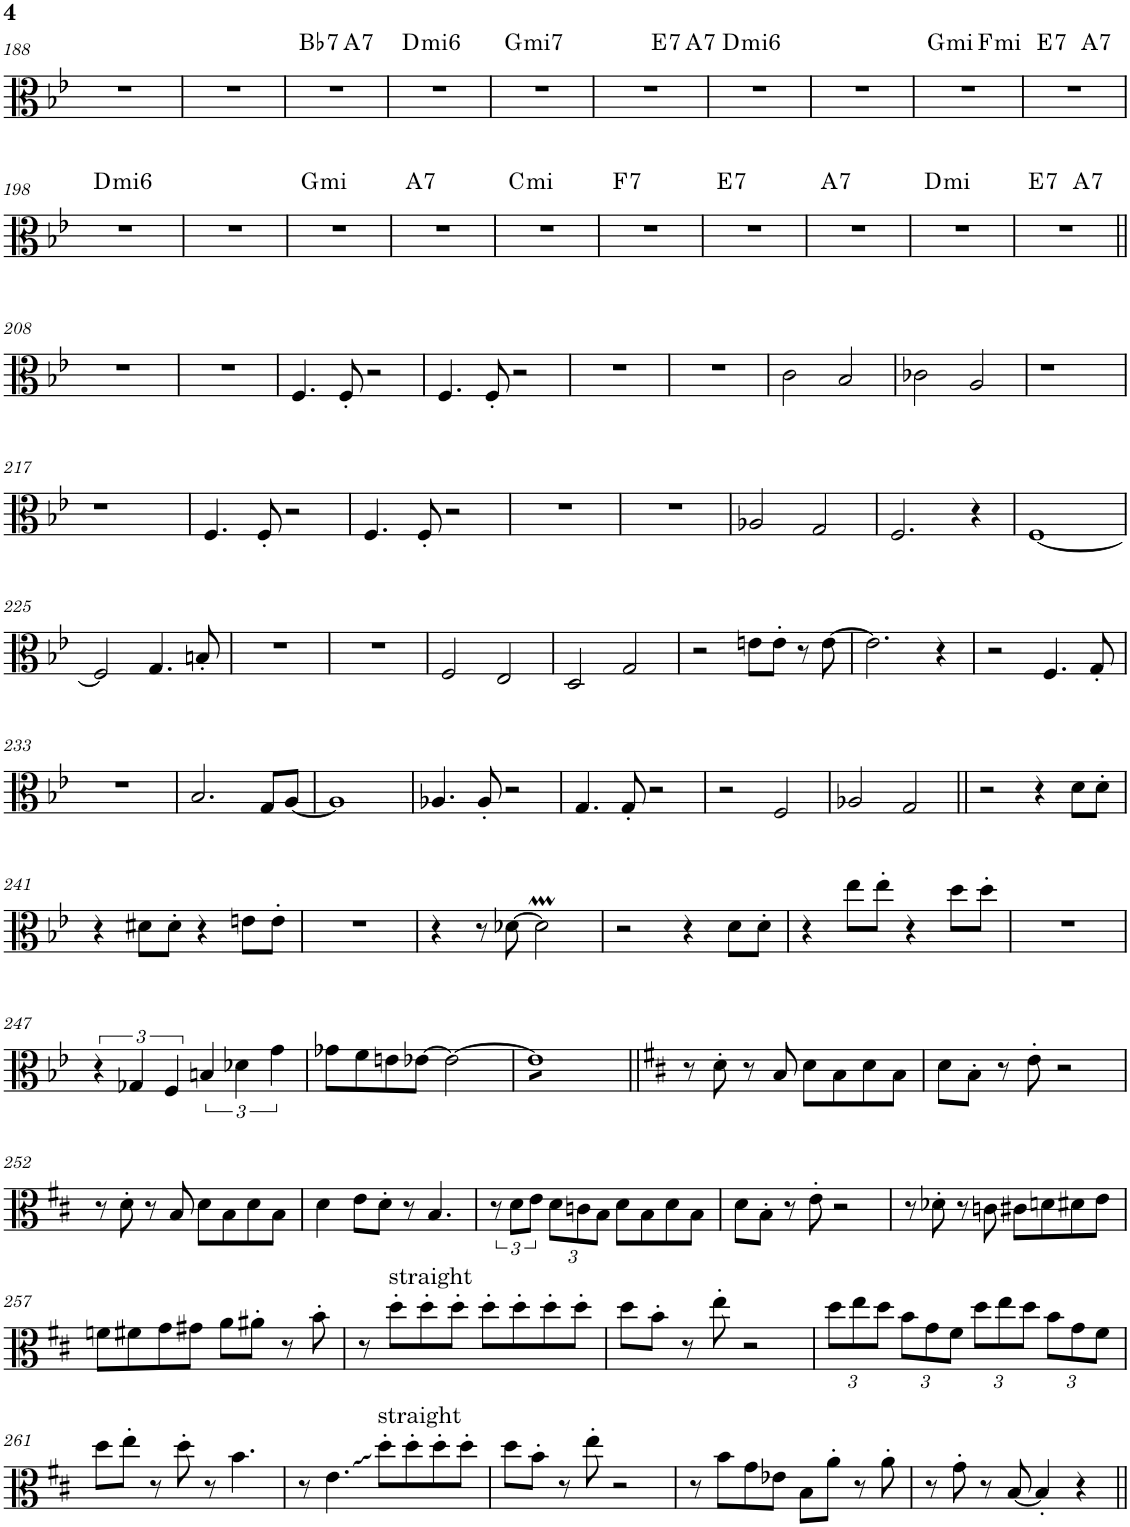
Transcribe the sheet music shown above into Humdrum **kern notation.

**kern	**harte
*part1	*part1
*staff1	*
*I"Viola	*
*I'Vla	*
!!LO:PB:g=z
*clefC3	*
*k[b-e-]	*
*M4/4	*
=188	=188
1r	.
=189	=189
1r	.
=190	=190
!	!LO:H:kt=7
*^	*
1r	2ryy	Bb:7
!	!	!LO:H:kt=7
.	2ryy	A:7
=191	=191	=191
!	!	!LO:H:kt=mi6
*v	*v	*
1r	D:min6
=192	=192
!	!LO:H:kt=mi7
1r	G:min7
=193	=193
*^	*
*	*^	*
1r	2ryy	2.ryy	.
!	!	!	!LO:H:kt=7
.	2ryy	.	E:7
!	!	!	!LO:H:kt=7
.	.	4ryy	A:7
=194	=194	=194	=194
!	!	!	!LO:H:kt=mi6
*v	*v	*v	*
1r	D:min6
=195	=195
1r	.
=196	=196
!	!LO:H:kt=mi
*^	*
1r	2ryy	G:min
!	!	!LO:H:kt=mi
.	2ryy	F:min
=197	=197	=197
!	!	!LO:H:kt=7
1r	2ryy	E:7
!	!	!LO:H:kt=7
.	2ryy	A:7
!!LO:LB:g=z	!!
=198	=198	=198
!	!	!LO:H:kt=mi6
*v	*v	*
1r	D:min6
=199	=199
1r	.
=200	=200
!	!LO:H:kt=mi
1r	G:min
=201	=201
!	!LO:H:kt=7
1r	A:7
=202	=202
!	!LO:H:kt=mi
1r	C:min
=203	=203
!	!LO:H:kt=7
1r	F:7
=204	=204
!	!LO:H:kt=7
1r	E:7
=205	=205
!	!LO:H:kt=7
1r	A:7
=206	=206
!	!LO:H:kt=mi
1r	D:min
=207	=207
!	!LO:H:kt=7
*^	*
1r	2ryy	E:7
!	!	!LO:H:kt=7
.	2ryy	A:7
*v	*v	*
!!LO:LB:g=z
=208||	=208||
1r	.
=209	=209
1r	.
=210	=210
4.F/	.
8F'/	.
2r	.
=211	=211
4.F/	.
8F'/	.
2r	.
=212	=212
1r	.
=213	=213
1r	.
=214	=214
2c\	.
2B-/	.
=215	=215
2c-X\	.
2A/	.
=216	=216
1r	.
!!LO:LB:g=z
=217	=217
1r	.
=218	=218
4.F/	.
8F'/	.
2r	.
=219	=219
4.F/	.
8F'/	.
2r	.
=220	=220
1r	.
=221	=221
1r	.
=222	=222
2A-X/	.
2G/	.
=223	=223
2.F/	.
4r	.
=224	=224
[1F	.
!!LO:LB:g=z
=225	=225
2F/]	.
4.G/	.
8Bn'/	.
=226	=226
1r	.
=227	=227
1r	.
=228	=228
2F/	.
2E-/	.
=229	=229
2D/	.
2G/	.
=230	=230
2r	.
8en\L	.
8e'\J	.
8r	.
[8e\	.
=231	=231
2.e\]	.
4r	.
=232	=232
2r	.
4.F/	.
8G'/	.
!!LO:LB:g=z
=233	=233
1r	.
=234	=234
2.B-/	.
8G/L	.
[8A/J	.
=235	=235
1A]	.
=236	=236
4.A-X/	.
8A-'/	.
2r	.
=237	=237
4.G/	.
8G'/	.
2r	.
=238	=238
2r	.
2F/	.
=239	=239
2A-X/	.
2G/	.
=240||	=240||
2r	.
4r	.
8d\L	.
8d'\J	.
!!LO:LB:g=z
=241	=241
4r	.
8d#X\L	.
8d#'\J	.
4r	.
8en\L	.
8e'\J	.
=242	=242
1r	.
=243	=243
4r	.
8r	.
[8d-X\	.
2d-M\]	.
=244	=244
2r	.
4r	.
8d\L	.
8d'\J	.
=245	=245
4r	.
8ee-\L	.
8ee-'\J	.
4r	.
8dd\L	.
8dd'\J	.
=246	=246
1r	.
!!LO:LB:g=z
=247	=247
6r	.
6G-X/	.
6F/	.
6Bn/	.
6d-X\	.
6g\	.
=248	=248
8g-X\L	.
8f\	.
8en\	.
[8e-X\J	.
2e-\_	.
=249	=249
*tremolo	*
8e-]L	.
8e-	.
8e-	.
8e-	.
8e-	.
8e-	.
8e-	.
8e-J	.
*Xtremolo	*
=250||	=250||
*k[f#c#]	*
8r	.
8d'\	.
8r	.
8B/	.
8d\L	.
8B\	.
8d\	.
8B\J	.
=251	=251
8d\L	.
8B'\J	.
8r	.
8e'\	.
2r	.
!!LO:LB:g=z
=252	=252
8r	.
8d'\	.
8r	.
8B/	.
8d\L	.
8B\	.
8d\	.
8B\J	.
=253	=253
4d\	.
8e\L	.
8d'\J	.
8r	.
4.B/	.
=254	=254
12r	.
12d\L	.
12e\J	.
*Xbrackettup	*
12d\L	.
12cn\	.
12B\J	.
8d\L	.
8B\	.
8d\	.
8B\J	.
=255	=255
8d\L	.
8B'\J	.
8r	.
8e'\	.
2r	.
=256	=256
8r	.
8d-X'\	.
8r	.
8cn\	.
8c#X\L	.
8dn\	.
8d#X\	.
8e\J	.
!!LO:LB:g=z
=257	=257
8fn\L	.
8f#X\	.
8g\	.
8g#X\J	.
8a\L	.
8a#X'\J	.
8r	.
8b'\	.
=258	=258
8r	.
!	!LO:H:kt=straight
8dd'\L	N
8dd'\	.
8dd'\J	.
8dd'\L	.
8dd'\	.
8dd'\	.
8dd'\J	.
=259	=259
8dd\L	.
8b'\J	.
8r	.
8ee'\	.
2r	.
=260	=260
12dd\L	.
12ee\	.
12dd\J	.
12b\L	.
12g\	.
12f#\J	.
12dd\L	.
12ee\	.
12dd\J	.
12b\L	.
12g\	.
12f#\J	.
!!LO:LB:g=z
=261	=261
8dd\L	.
8ee'\J	.
8r	.
8dd'\	.
8r	.
4.b\	.
=262	=262
8r	.
4.e\	.
!	!LO:H:kt=straight
8dd'\L	N
8dd'\	.
8dd'\	.
8dd'\J	.
=263	=263
8dd\L	.
8b'\J	.
8r	.
8ee'\	.
2r	.
=264	=264
8r	.
8b\L	.
8g\	.
8e-X\J	.
8B\L	.
8a'\J	.
8r	.
8a'\	.
=265	=265
8r	.
8g'\	.
8r	.
[8B/	.
4B'/]	.
4r	.
=||	=||
*-	*-
